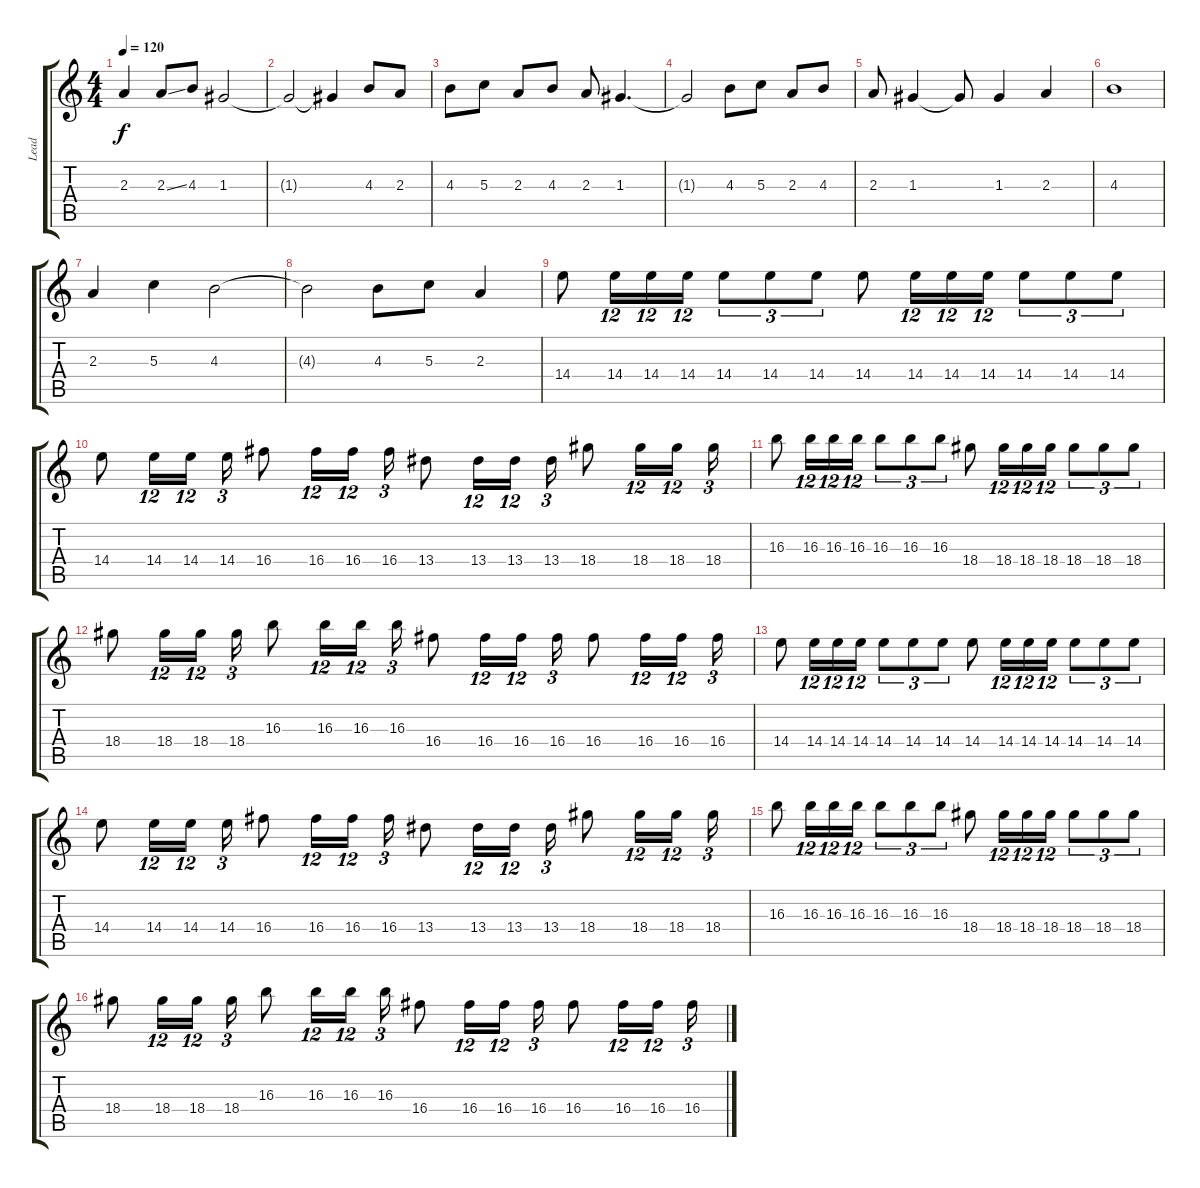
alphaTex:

\track ("Lead" "Lead") {instrument distortionguitar}
\staff {score tabs}
\tuning (E4 B3 G3 D3 A2 E2) {hide}
\ts (4 4)
\tempo 120
\clef g2
\ks c
2.3{t}.4{dy f} 2.3{ss}.8 4.3.8 1.3.2 |
1.3{t}.2 1.3{t}.4 4.3.8 2.3.8 |
4.3.8 5.3.8 2.3.8 4.3.8 2.3.8 1.3.4{d} |
1.3{t}.2 4.3.8 5.3.8 2.3.8 4.3.8 |
2.3.8 1.3.4 1.3{t}.8 1.3.4 2.3.4 |
4.3.1 |
2.3.4 5.3.4 4.3.2 |
4.3{t}.2 4.3.8 5.3.8 2.3.4 |
14.4.8 14.4.16{tu (12 8)} 14.4.16{tu (12 8)} 14.4.16{tu (12 8)} 14.4.8{tu (3 2)} 14.4.8{tu (3 2)} 14.4.8{tu (3 2)} 14.4.8 14.4.16{tu (12 8)} 14.4.16{tu (12 8)} 14.4.16{tu (12 8)} 14.4.8{tu (3 2)} 14.4.8{tu (3 2)} 14.4.8{tu (3 2)} |
14.4.8 14.4.16{tu (12 8)} 14.4.16{tu (12 8)} 14.4.16{tu (3 2)} 16.4.8 16.4.16{tu (12 8)} 16.4.16{tu (12 8)} 16.4.16{tu (3 2)} 13.4.8 13.4.16{tu (12 8)} 13.4.16{tu (12 8)} 13.4.16{tu (3 2)} 18.4.8 18.4.16{tu (12 8)} 18.4.16{tu (12 8)} 18.4.16{tu (3 2)} |
16.3.8 16.3.16{tu (12 8)} 16.3.16{tu (12 8)} 16.3.16{tu (12 8)} 16.3.8{tu (3 2)} 16.3.8{tu (3 2)} 16.3.8{tu (3 2)} 18.4.8 18.4.16{tu (12 8)} 18.4.16{tu (12 8)} 18.4.16{tu (12 8)} 18.4.8{tu (3 2)} 18.4.8{tu (3 2)} 18.4.8{tu (3 2)} |
18.4.8 18.4.16{tu (12 8)} 18.4.16{tu (12 8)} 18.4.16{tu (3 2)} 16.3.8 16.3.16{tu (12 8)} 16.3.16{tu (12 8)} 16.3.16{tu (3 2)} 16.4.8 16.4.16{tu (12 8)} 16.4.16{tu (12 8)} 16.4.16{tu (3 2)} 16.4.8 16.4.16{tu (12 8)} 16.4.16{tu (12 8)} 16.4.16{tu (3 2)} |
14.4.8 14.4.16{tu (12 8)} 14.4.16{tu (12 8)} 14.4.16{tu (12 8)} 14.4.8{tu (3 2)} 14.4.8{tu (3 2)} 14.4.8{tu (3 2)} 14.4.8 14.4.16{tu (12 8)} 14.4.16{tu (12 8)} 14.4.16{tu (12 8)} 14.4.8{tu (3 2)} 14.4.8{tu (3 2)} 14.4.8{tu (3 2)} |
14.4.8 14.4.16{tu (12 8)} 14.4.16{tu (12 8)} 14.4.16{tu (3 2)} 16.4.8 16.4.16{tu (12 8)} 16.4.16{tu (12 8)} 16.4.16{tu (3 2)} 13.4.8 13.4.16{tu (12 8)} 13.4.16{tu (12 8)} 13.4.16{tu (3 2)} 18.4.8 18.4.16{tu (12 8)} 18.4.16{tu (12 8)} 18.4.16{tu (3 2)} |
16.3.8 16.3.16{tu (12 8)} 16.3.16{tu (12 8)} 16.3.16{tu (12 8)} 16.3.8{tu (3 2)} 16.3.8{tu (3 2)} 16.3.8{tu (3 2)} 18.4.8 18.4.16{tu (12 8)} 18.4.16{tu (12 8)} 18.4.16{tu (12 8)} 18.4.8{tu (3 2)} 18.4.8{tu (3 2)} 18.4.8{tu (3 2)} |
18.4.8 18.4.16{tu (12 8)} 18.4.16{tu (12 8)} 18.4.16{tu (3 2)} 16.3.8 16.3.16{tu (12 8)} 16.3.16{tu (12 8)} 16.3.16{tu (3 2)} 16.4.8 16.4.16{tu (12 8)} 16.4.16{tu (12 8)} 16.4.16{tu (3 2)} 16.4.8 16.4.16{tu (12 8)} 16.4.16{tu (12 8)} 16.4.16{tu (3 2)}
